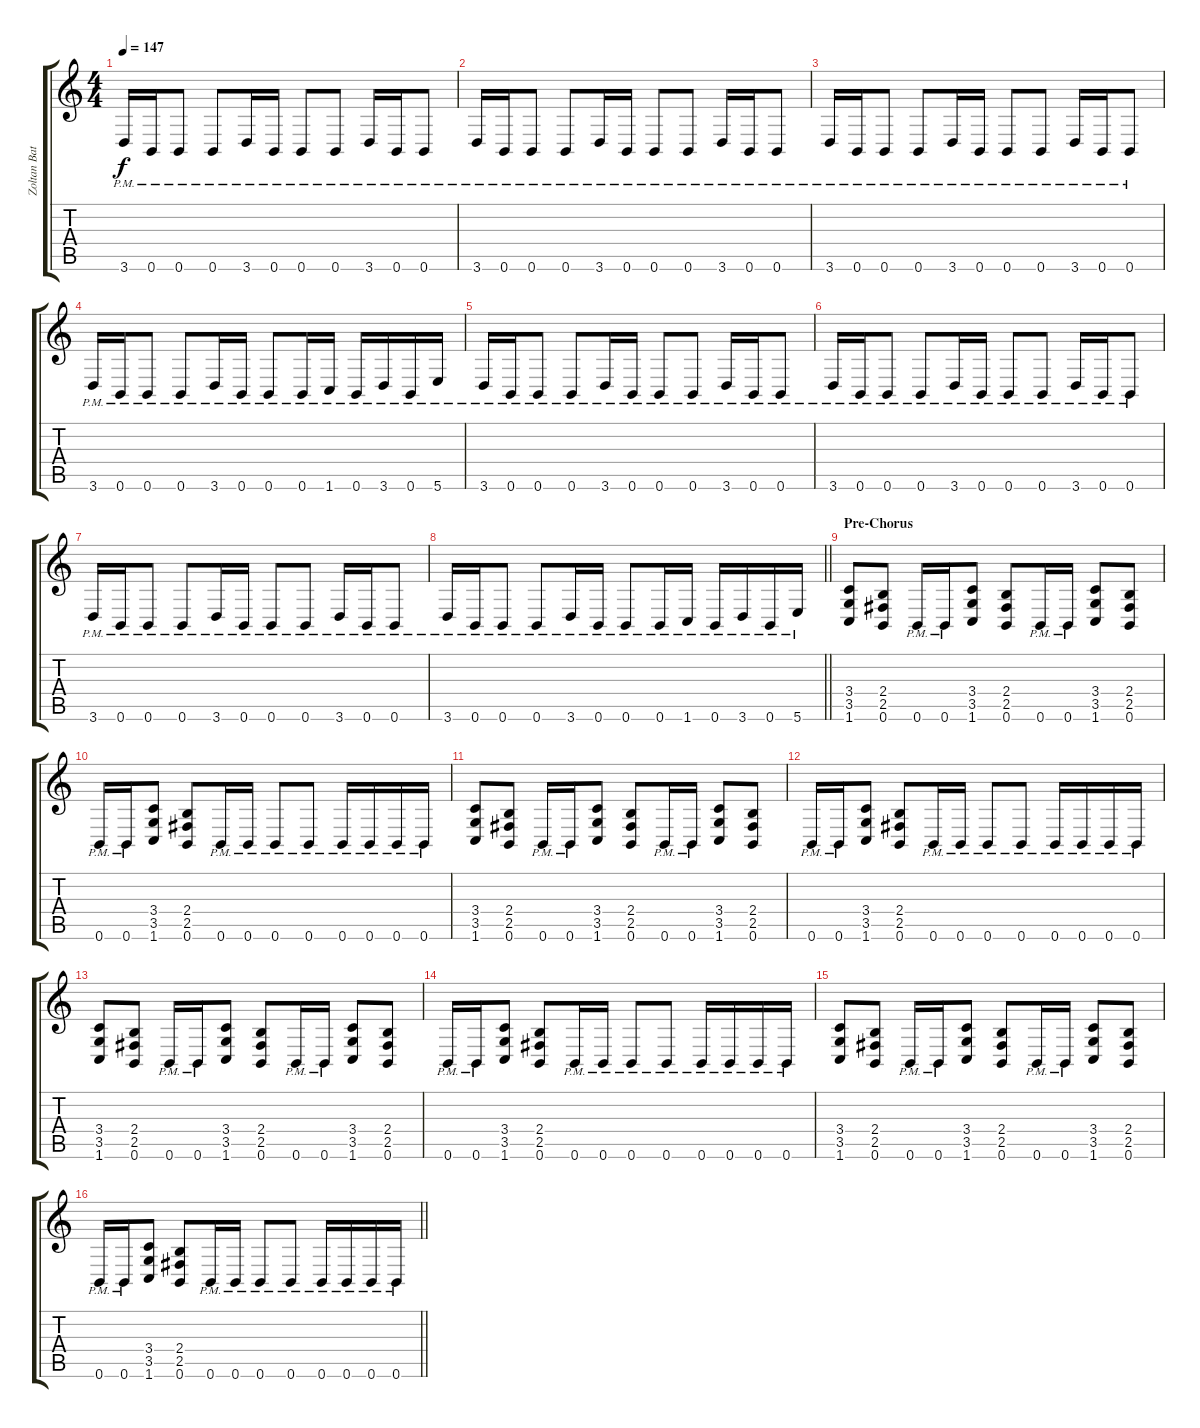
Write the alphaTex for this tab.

\track ("Zoltan Bathory (Lead Guitar 2)" "Zoltan Bat") {instrument distortionguitar}
\staff {score tabs}
\tuning (B3 Gb3 D3 A2 E2 B1) {hide}
\ts (4 4)
\tempo 147
\clef g2
\ks c
3.6{pm}.16{dy f} 0.6{pm}.16 0.6{pm}.8 0.6{pm}.8 3.6{pm}.16 0.6{pm}.16 0.6{pm}.8 0.6{pm}.8 3.6{pm}.16 0.6{pm}.16 0.6{pm}.8 |
3.6{pm}.16 0.6{pm}.16 0.6{pm}.8 0.6{pm}.8 3.6{pm}.16 0.6{pm}.16 0.6{pm}.8 0.6{pm}.8 3.6{pm}.16 0.6{pm}.16 0.6{pm}.8 |
3.6{pm}.16 0.6{pm}.16 0.6{pm}.8 0.6{pm}.8 3.6{pm}.16 0.6{pm}.16 0.6{pm}.8 0.6{pm}.8 3.6{pm}.16 0.6{pm}.16 0.6{pm}.8 |
3.6{pm}.16 0.6{pm}.16 0.6{pm}.8 0.6{pm}.8 3.6{pm}.16 0.6{pm}.16 0.6{pm}.8 0.6{pm}.16 1.6{pm}.16 0.6{pm}.16 3.6{pm}.16 0.6{pm}.16 5.6{pm}.16 |
3.6{pm}.16 0.6{pm}.16 0.6{pm}.8 0.6{pm}.8 3.6{pm}.16 0.6{pm}.16 0.6{pm}.8 0.6{pm}.8 3.6{pm}.16 0.6{pm}.16 0.6{pm}.8 |
3.6{pm}.16 0.6{pm}.16 0.6{pm}.8 0.6{pm}.8 3.6{pm}.16 0.6{pm}.16 0.6{pm}.8 0.6{pm}.8 3.6{pm}.16 0.6{pm}.16 0.6{pm}.8 |
3.6{pm}.16 0.6{pm}.16 0.6{pm}.8 0.6{pm}.8 3.6{pm}.16 0.6{pm}.16 0.6{pm}.8 0.6{pm}.8 3.6{pm}.16 0.6{pm}.16 0.6{pm}.8 |
\barLineRight lightlight
3.6{pm}.16 0.6{pm}.16 0.6{pm}.8 0.6{pm}.8 3.6{pm}.16 0.6{pm}.16 0.6{pm}.8 0.6{pm}.16 1.6{pm}.16 0.6{pm}.16 3.6{pm}.16 0.6{pm}.16 5.6{pm}.16 |
\section ("" "Pre-Chorus")
(3.4 3.5 1.6).8 (2.4 2.5 0.6).8 0.6{pm}.16 0.6{pm}.16 (3.4 3.5 1.6).8 (2.4 2.5 0.6).8 0.6{pm}.16 0.6{pm}.16 (3.4 3.5 1.6).8 (2.4 2.5 0.6).8 |
0.6{pm}.16 0.6{pm}.16 (3.4 3.5 1.6).8 (2.4 2.5 0.6).8 0.6{pm}.16 0.6{pm}.16 0.6{pm}.8 0.6{pm}.8 0.6{pm}.16 0.6{pm}.16 0.6{pm}.16 0.6{pm}.16 |
(3.4 3.5 1.6).8 (2.4 2.5 0.6).8 0.6{pm}.16 0.6{pm}.16 (3.4 3.5 1.6).8 (2.4 2.5 0.6).8 0.6{pm}.16 0.6{pm}.16 (3.4 3.5 1.6).8 (2.4 2.5 0.6).8 |
0.6{pm}.16 0.6{pm}.16 (3.4 3.5 1.6).8 (2.4 2.5 0.6).8 0.6{pm}.16 0.6{pm}.16 0.6{pm}.8 0.6{pm}.8 0.6{pm}.16 0.6{pm}.16 0.6{pm}.16 0.6{pm}.16 |
(3.4 3.5 1.6).8 (2.4 2.5 0.6).8 0.6{pm}.16 0.6{pm}.16 (3.4 3.5 1.6).8 (2.4 2.5 0.6).8 0.6{pm}.16 0.6{pm}.16 (3.4 3.5 1.6).8 (2.4 2.5 0.6).8 |
0.6{pm}.16 0.6{pm}.16 (3.4 3.5 1.6).8 (2.4 2.5 0.6).8 0.6{pm}.16 0.6{pm}.16 0.6{pm}.8 0.6{pm}.8 0.6{pm}.16 0.6{pm}.16 0.6{pm}.16 0.6{pm}.16 |
(3.4 3.5 1.6).8 (2.4 2.5 0.6).8 0.6{pm}.16 0.6{pm}.16 (3.4 3.5 1.6).8 (2.4 2.5 0.6).8 0.6{pm}.16 0.6{pm}.16 (3.4 3.5 1.6).8 (2.4 2.5 0.6).8 |
\barLineRight lightlight
0.6{pm}.16 0.6{pm}.16 (3.4 3.5 1.6).8 (2.4 2.5 0.6).8 0.6{pm}.16 0.6{pm}.16 0.6{pm}.8 0.6{pm}.8 0.6{pm}.16 0.6{pm}.16 0.6{pm}.16 0.6{pm}.16
